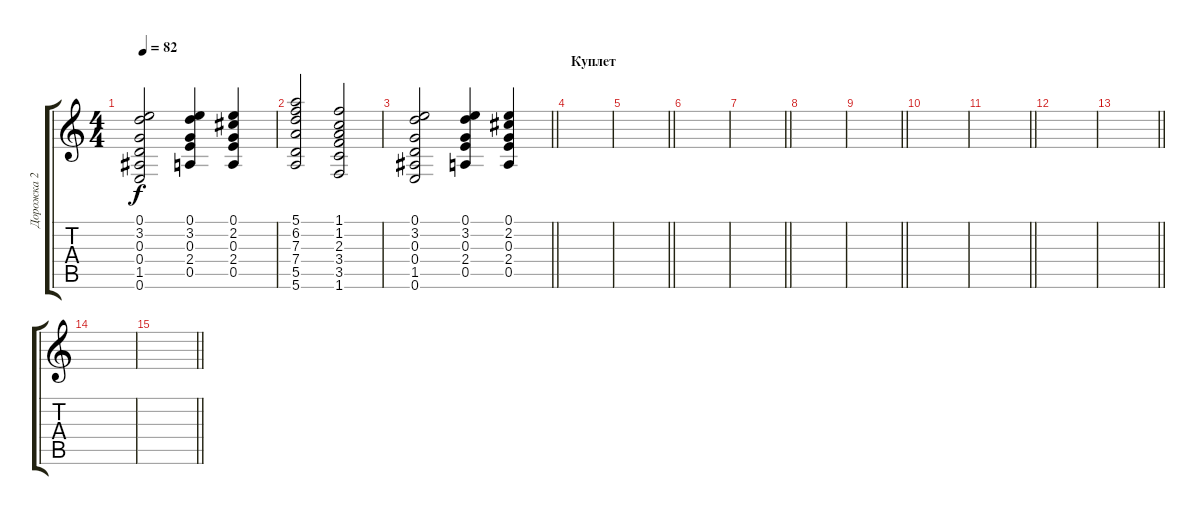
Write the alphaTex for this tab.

\track ("Дорожка 2" "Дорожка 2") {instrument distortionguitar}
\staff {score tabs}
\tuning (E4 B3 G3 D3 A2 E2) {hide}
\ts (4 4)
\tempo 82
\clef g2
\ks c
(0.1 3.2 0.3 0.4 1.5 0.6).2{dy f} (0.1 3.2 0.3 2.4 0.5).4 (0.1 2.2 0.3 2.4 0.5).4 |
(5.1 6.2 7.3 7.4 5.5 5.6).2 (1.1 1.2 2.3 3.4 3.5 1.6).2 |
\barLineRight lightlight
(0.1 3.2 0.3 0.4 1.5 0.6).2 (0.1 3.2 0.3 2.4 0.5).4 (0.1 2.2 0.3 2.4 0.5).4 |
\section ("" "Куплет")
|
\barLineRight lightlight
|
|
\barLineRight lightlight
|
|
\barLineRight lightlight
|
|
\barLineRight lightlight
|
|
\barLineRight lightlight
|
|
\barLineRight lightlight
